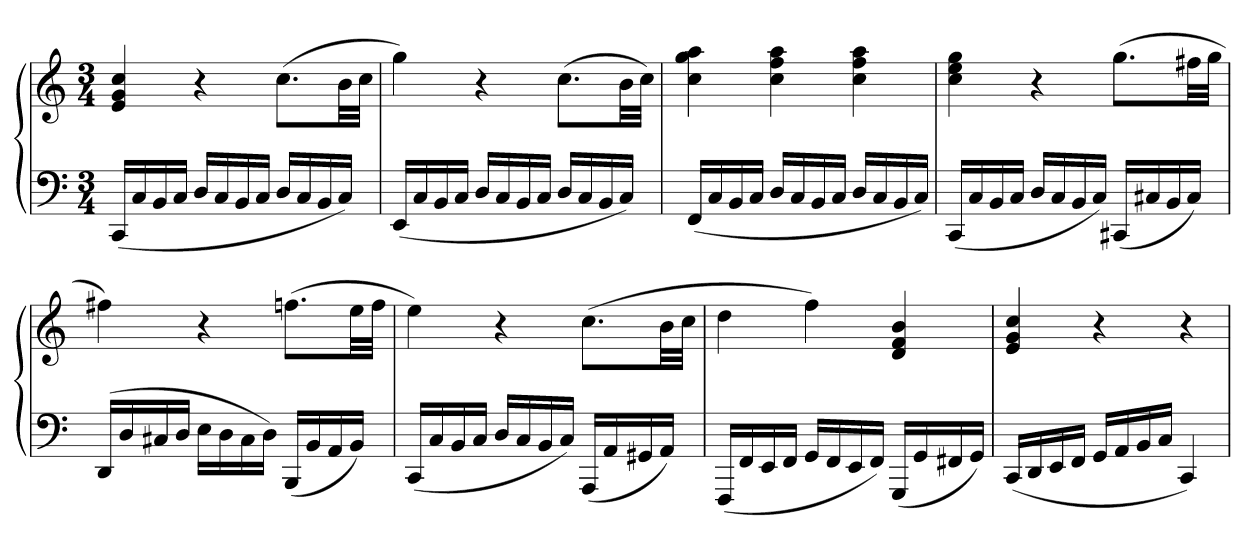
**kern	**kern
*part1	*part1
*staff2	*staff1
*M3/4	*M3/4
=	=
(16CCLL	4e 4g 4cc
16C	.
16BB	.
16CJJ	.
16DLL	4r
16C	.
16BB	.
16CJJ	.
16DLL	(8.ccL
16C	.
16BB	.
16CJJ)	32bLL
.	32ccJJJ
=	=
(16EELL	4gg)
16C	.
16BB	.
16CJJ	.
16DLL	4r
16C	.
16BB	.
16CJJ	.
16DLL	(8.ccL
16C	.
16BB	.
16CJJ)	32bLL
.	32ccJJJ)
=	=
(16FFLL	4cc 4gg 4aa
16C	.
16BB	.
16CJJ	.
16DLL	4cc 4ff 4aa
16C	.
16BB	.
16CJJ	.
16DLL	4cc 4ff 4aa
16C	.
16BB	.
16CJJ)	.
=	=
(16CCLL	4cc 4ee 4gg
16C	.
16BB	.
16CJJ	.
16DLL	4r
16C	.
16BB	.
16CJJ)	.
(16CC#XLL	(8.ggL
16C#X	.
16BB	.
16C#JJ)	32ff#XLL
.	32ggJJJ
=	=
(16DDLL	4ff#X)
16D	.
16C#X	.
16DJJ	.
16ELL	4r
16D	.
16C#	.
16DJJ)	.
(16BBBLL	(8.ffnL
16BB	.
16AA	.
16BBJJ)	32eeLL
.	32ffJJJ
=	=
(16CCLL	4ee)
16C	.
16BB	.
16CJJ	.
16DLL	4r
16C	.
16BB	.
16CJJ)	.
(16AAALL	(8.ccL
16AA	.
16GG#X	.
16AAJJ)	32bLL
.	32ccJJJ
=	=
(16FFFLL	4dd
16FF	.
16EE	.
16FFJJ	.
16GGLL	4ff)
16FF	.
16EE	.
16FFJJ)	.
(16GGGLL	4d 4f 4b
16GG	.
16FF#X	.
16GGJJ)	.
=	=
(16CCLL	4e 4g 4cc
16DD	.
16EE	.
16FFJJ	.
16GGLL	4r
16AA	.
16BB	.
16CJJ	.
4CC)	4r
=	=
*-	*-
